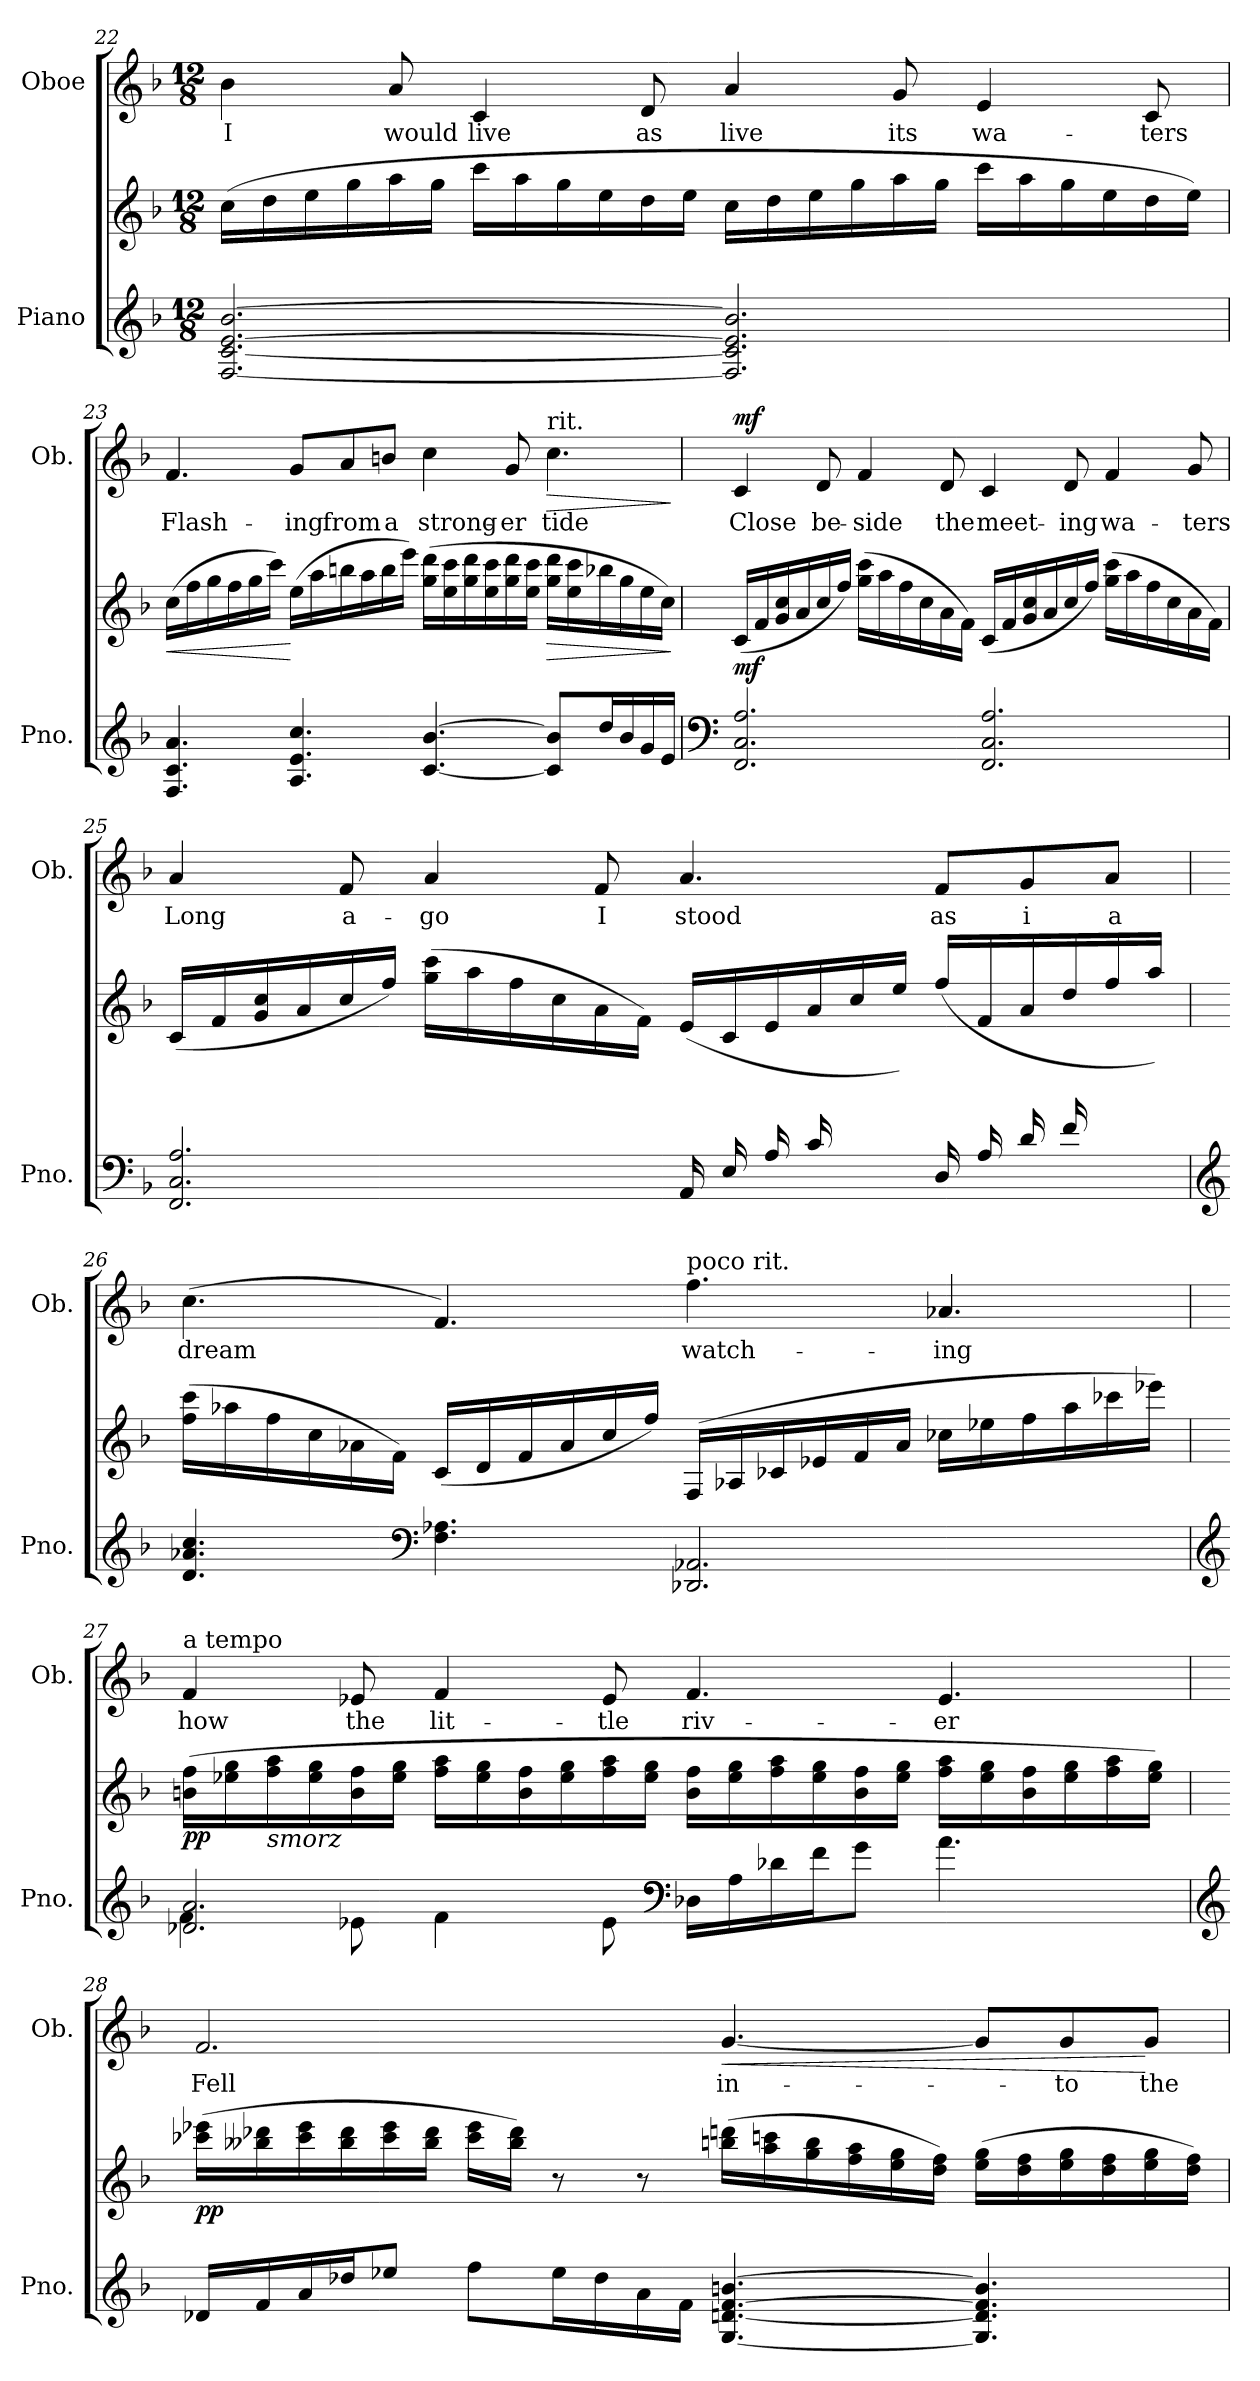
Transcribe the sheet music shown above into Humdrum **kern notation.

**kern	**kern	**dynam	**kern	**text	**dynam
*part2	*part2	*part2	*part1	*part1	*part1
*staff3	*staff2	*staff2/3	*staff1	*staff1	*staff1
*I"Piano	*	*	*I"Oboe	*	*
*I'Pno.	*	*	*I'Ob.	*	*
!!LO:LB:g=z
*clefG2	*clefG2	*	*clefG2	*	*
*k[b-]	*k[b-]	*	*k[b-]	*	*
*M12/8	*M12/8	*	*M12/8	*	*
=22	=22	=22	=22	=22	=22
!	!	!	!	!LO:LY:b	!
[2.F/ [2.c/ [2.e/ [2.b-/	(16cc\LL	.	4b-\	I	.
.	16dd\	.	.	.	.
.	16ee\	.	.	.	.
.	16gg\	.	.	.	.
!	!	!	!	!LO:LY:b	!
.	16aa\	.	8a/	would	.
.	16gg\JJ	.	.	.	.
!	!	!	!	!LO:LY:b	!
.	16ccc\LL	.	4c/	live	.
.	16aa\	.	.	.	.
.	16gg\	.	.	.	.
.	16ee\	.	.	.	.
!	!	!	!	!LO:LY:b	!
.	16dd\	.	8d/	as	.
.	16ee\JJ	.	.	.	.
!	!	!	!	!LO:LY:b	!
2.F/] 2.c/] 2.e/] 2.b-/]	16cc\LL	.	4a/	live	.
.	16dd\	.	.	.	.
.	16ee\	.	.	.	.
.	16gg\	.	.	.	.
!	!	!	!	!LO:LY:b	!
.	16aa\	.	8g/	its	.
.	16gg\JJ	.	.	.	.
!	!	!	!	!LO:LY:b	!
.	16ccc\LL	.	4e/	wa-	.
.	16aa\	.	.	.	.
.	16gg\	.	.	.	.
.	16ee\	.	.	.	.
!	!	!	!	!LO:LY:b	!
.	16dd\	.	8c/	-ters	.
.	16ee\JJ)	.	.	.	.
!!LO:LB:g=z
=23	=23	=23	=23	=23	=23
!	!	!LO:HP:b	!	!LO:LY:b	!
4.F/ 4.c/ 4.a/	(16cc\LL	<	4.f/	Flash-	.
.	16ff\	.	.	.	.
.	16gg\	.	.	.	.
.	16ff\	.	.	.	.
.	16gg\	.	.	.	.
.	16ccc\JJ)	.	.	.	.
!	!	!	!	!LO:LY:b	!
4.A/ 4.e/ 4.cc/	(16ee\LL	[	8g/L	-ing	.
.	16aa\	.	.	.	.
!	!	!	!	!LO:LY:b	!
.	16bbn\	.	8a/	from	.
.	16aa\	.	.	.	.
!	!	!	!	!LO:LY:b	!
.	16bb\	.	8bn/J	a	.
.	16eee\JJ)	.	.	.	.
!	!	!	!	!LO:LY:b	!
[4.c/ [4.b-/	(16gg\ 16ddd\LL	.	4cc\	strong-	.
.	16ee\ 16ccc\	.	.	.	.
.	16gg\ 16ddd\	.	.	.	.
.	16ee\ 16ccc\	.	.	.	.
!	!	!	!	!LO:LY:b	!
.	16gg\ 16ddd\	.	8g/	-er	.
.	16ee\ 16ccc\JJ	.	.	.	.
!	!	!	!LO:TX:a:t=rit.	!	!
!	!	!LO:HP:b	!	!LO:LY:b	!LO:HP:b
8c/] 8b-/]L	16gg\ 16ddd\LL	>	4.cc\	tide	>
.	16ee\ 16ccc\	.	.	.	.
16dd/L	16bb-X\	.	.	.	.
16b-/	16gg\	.	.	.	.
16g/	16ee\	.	.	.	.
16e/JJ	16cc\JJ)	.	.	.	.
.	.	]	.	.	]
!!LO:PB:g=z
=24	=24	=24	=24	=24	=24
*clefF4	*	*	*	*	*
!	!	!LO:DY:b	!	!LO:LY:b	!LO:DY:a
2.FF/ 2.C/ 2.A/	(16c/LL	mf	4c/	Close	mf
.	16f/	.	.	.	.
.	16g/ 16cc/	.	.	.	.
.	16a/	.	.	.	.
!	!	!	!	!LO:LY:b	!
.	16cc/	.	8d/	be-	.
.	16ff/JJ)	.	.	.	.
!	!	!	!	!LO:LY:b	!
.	(16gg\ 16ccc\LL	.	4f/	-side	.
.	16aa\	.	.	.	.
.	16ff\	.	.	.	.
.	16cc\	.	.	.	.
!	!	!	!	!LO:LY:b	!
.	16a\	.	8d/	the	.
.	16f\JJ)	.	.	.	.
!	!	!	!	!LO:LY:b	!
2.FF/ 2.C/ 2.A/	(16c/LL	.	4c/	meet-	.
.	16f/	.	.	.	.
.	16g/ 16cc/	.	.	.	.
.	16a/	.	.	.	.
!	!	!	!	!LO:LY:b	!
.	16cc/	.	8d/	-ing	.
.	16ff/JJ)	.	.	.	.
!	!	!	!	!LO:LY:b	!
.	(16gg\ 16ccc\LL	.	4f/	wa-	.
.	16aa\	.	.	.	.
.	16ff\	.	.	.	.
.	16cc\	.	.	.	.
!	!	!	!	!LO:LY:b	!
.	16a\	.	8g/	-ters	.
.	16f\JJ)	.	.	.	.
!!LO:LB:g=z
=25	=25	=25	=25	=25	=25
*	*^	*	*	*	*
!	!	!	!	!	!LO:LY:b	!
2.FF/ 2.C/ 2.A/	(16c/LL	1ryy	.	4a/	Long	.
.	16f/	.	.	.	.	.
.	16g/ 16cc/	.	.	.	.	.
.	16a/	.	.	.	.	.
!	!	!	!	!	!LO:LY:b	!
.	16cc/	.	.	8f/	a-	.
.	16ff/JJ)	.	.	.	.	.
!	!	!	!	!	!LO:LY:b	!
.	(16gg\ 16ccc\LL	.	.	4a/	-go	.
.	16aa\	.	.	.	.	.
.	16ff\	.	.	.	.	.
.	16cc\	.	.	.	.	.
!	!	!	!	!	!LO:LY:b	!
.	16a\	.	.	8f/	I	.
.	16f\JJ)	.	.	.	.	.
!	!	!	!	!	!LO:LY:b	!
(<16AA/LL	(>16e/LL	.	.	4.a/	stood	.
16E/	16c/	.	.	.	.	.
16A/	16e/	.	.	.	.	.
16c/	16a/	.	.	.	.	.
8ryy	16cc/	16e\	.	.	.	.
.	16ee/JJ)	16a\JJ)	.	.	.	.
!	!	!	!	!	!LO:LY:b	!
(<16D/LL	(>16ff/LL	4ryy	.	8f/L	as	.
16A/	16f/	.	.	.	.	.
!	!	!	!	!	!LO:LY:b	!
16d/	16a/	.	.	8g/	i	.
16f/	16dd/	.	.	.	.	.
!	!	!	!	!	!LO:LY:b	!
8ryy	16ff/	16a\	.	8a/J	a	.
.	16aa/JJ)	16dd\JJ)	.	.	.	.
*	*v	*v	*	*	*	*
!!LO:LB:g=z
=26	=26	=26	=26	=26	=26
*clefG2	*	*	*	*	*
*	*^	*	*	*	*
!	!	!	!	!	!LO:LY:b	!
*	*v	*v	*	*	*	*
4.d/ 4.a-X/ 4.cc/	(16ff\ 16ccc\LL	.	(4.cc\	dream	.
.	16aa-X\	.	.	.	.
.	16ff\	.	.	.	.
.	16cc\	.	.	.	.
.	16a-X\	.	.	.	.
.	16f\JJ)	.	.	.	.
*clefF4	*	*	*	*	*
4.F\ 4.A-X\	(16c/LL	.	4.f/)	.	.
.	16d/	.	.	.	.
.	16f/	.	.	.	.
.	16a-/	.	.	.	.
.	16cc/	.	.	.	.
.	16ff/JJ)	.	.	.	.
!	!	!	!LO:TX:a:t=poco rit.	!	!
!	!	!	!	!LO:LY:b	!
2.DD-X/ 2.AA-X/	(16F/LL	.	4.ff\	watch-	.
.	16A-X/	.	.	.	.
.	16c-X/	.	.	.	.
.	16e-X/	.	.	.	.
.	16f/	.	.	.	.
.	16a-/JJ	.	.	.	.
!	!	!	!	!LO:LY:b	!
.	16cc-X\LL	.	4.a-X/	-ing	.
.	16ee-X\	.	.	.	.
.	16ff\	.	.	.	.
.	16aa-\	.	.	.	.
.	16ccc-X\	.	.	.	.
.	16eee-X\JJ)	.	.	.	.
!!LO:PB:g=z
=27	=27	=27	=27	=27	=27
*clefG2	*	*	*	*	*
*^	*	*	*	*	*
!	!	!	!	!LO:TX:a:t=a tempo	!	!
!	!	!	!LO:DY:b	!	!LO:LY:b	!
2.d-X/ 2.a/	4f\	(16bn\ 16ff\LL	pp	4f/	how	.
.	.	16ee-X\ 16gg\	.	.	.	.
!	!	!LO:TX:b:i:t=smorz	!	!	!	!
.	.	16ff\ 16aa\	.	.	.	.
.	.	16ee-\ 16gg\	.	.	.	.
!	!	!	!	!	!LO:LY:b	!
.	8e-X\	16b\ 16ff\	.	8e-X/	the	.
.	.	16ee-\ 16gg\JJ	.	.	.	.
!	!	!	!	!	!LO:LY:b	!
.	4f\	16ff\ 16aa\LL	.	4f/	lit-	.
.	.	16ee-\ 16gg\	.	.	.	.
.	.	16b\ 16ff\	.	.	.	.
.	.	16ee-\ 16gg\	.	.	.	.
!	!	!	!	!	!LO:LY:b	!
.	8e-\	16ff\ 16aa\	.	8e-/	-tle	.
.	.	16ee-\ 16gg\JJ	.	.	.	.
*clefF4	*	*	*	*	*	*
!	!	!	!	!	!LO:LY:b	!
16D-X\LL	2.ryy	16b\ 16ff\LL	.	4.f/	riv-	.
16A\	.	16ee-\ 16gg\	.	.	.	.
16d-X\	.	16ff\ 16aa\	.	.	.	.
16f\J	.	16ee-\ 16gg\	.	.	.	.
8g\J	.	16b\ 16ff\	.	.	.	.
.	.	16ee-\ 16gg\JJ	.	.	.	.
!	!	!	!	!	!LO:LY:b	!
4.a\	.	16ff\ 16aa\LL	.	4.e-/	-er	.
.	.	16ee-\ 16gg\	.	.	.	.
.	.	16b\ 16ff\	.	.	.	.
.	.	16ee-\ 16gg\	.	.	.	.
.	.	16ff\ 16aa\	.	.	.	.
.	.	16ee-\ 16gg\JJ)	.	.	.	.
*v	*v	*	*	*	*	*
!!LO:LB:g=z
=28	=28	=28	=28	=28	=28
*clefG2	*	*	*	*	*
!	!	!LO:DY:b	!	!LO:LY:b	!
16d-X/LL	(16ccc-X\ 16eee-X\LL	pp	2.f/	Fell	.
16f/	16bb--X\ 16ddd-X\	.	.	.	.
16a/	16ccc-\ 16eee-\	.	.	.	.
16dd-X/J	16bb--\ 16ddd-\	.	.	.	.
8ee-X/J	16ccc-\ 16eee-\	.	.	.	.
.	16bb--\ 16ddd-\JJ	.	.	.	.
8ff\L	16ccc-\ 16eee-\LL	.	.	.	.
.	16bb--\ 16ddd-\JJ)	.	.	.	.
16ee-\L	8r	.	.	.	.
16dd-\	.	.	.	.	.
16a\	8r	.	.	.	.
16f\JJ	.	.	.	.	.
!	!	!	!	!LO:LY:b	!LO:HP:b
[4.G/ [4.dn/ [4.f/ [4.bn/	(16bbn\ 16dddn\LL	.	[4.g/	in-	<
.	16aa\ 16cccn\	.	.	.	.
.	16gg\ 16bb\	.	.	.	.
.	16ff\ 16aa\	.	.	.	.
.	16ee\ 16gg\	.	.	.	.
.	16dd\ 16ff\JJ)	.	.	.	.
4.G/] 4.d/] 4.f/] 4.b/]	(16ee\ 16gg\LL	.	8g/L]	.	.
.	16dd\ 16ff\	.	.	.	.
!	!	!	!	!LO:LY:b	!
.	16ee\ 16gg\	.	8g/	-to	.
.	16dd\ 16ff\	.	.	.	.
!	!	!	!	!LO:LY:b	!
.	16ee\ 16gg\	.	8g/J	the	[
.	16dd\ 16ff\JJ)	.	.	.	.
=	=	=	=	=	=
*-	*-	*-	*-	*-	*-
